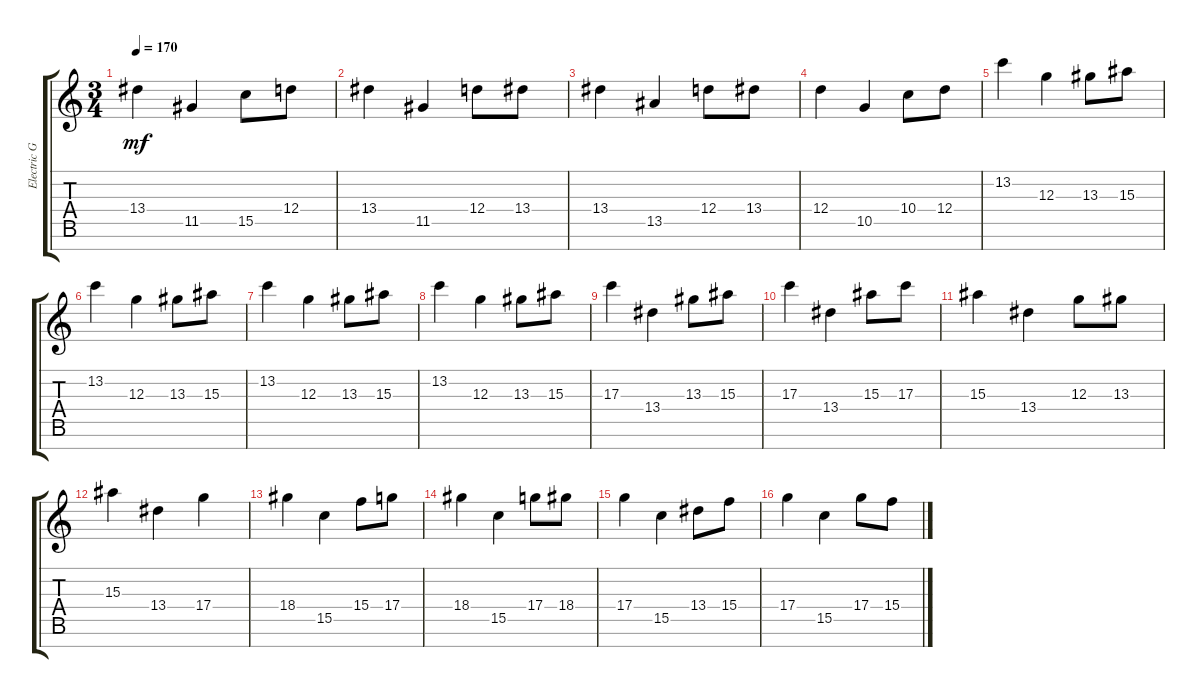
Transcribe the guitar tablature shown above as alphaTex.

\track ("Electric Guitar" "Electric G") {instrument overdrivenguitar}
\staff {score tabs}
\tuning (E4 B3 G3 D3 A2 E2 B1) {hide}
\ts (3 4)
\tempo 170
\clef g2
\ks c
13.4.4{dy mf} 11.5.4 15.5.8 12.4.8 |
13.4.4 11.5.4 12.4.8 13.4.8 |
13.4.4 13.5.4 12.4.8 13.4.8 |
12.4.4 10.5.4 10.4.8 12.4.8 |
13.2.4 12.3.4 13.3.8 15.3.8 |
13.2.4 12.3.4 13.3.8 15.3.8 |
13.2.4 12.3.4 13.3.8 15.3.8 |
13.2.4 12.3.4 13.3.8 15.3.8 |
17.3.4 13.4.4 13.3.8 15.3.8 |
17.3.4 13.4.4 15.3.8 17.3.8 |
15.3.4 13.4.4 12.3.8 13.3.8 |
15.3.4 13.4.4 17.4.4 |
18.4.4 15.5.4 15.4.8 17.4.8 |
18.4.4 15.5.4 17.4.8 18.4.8 |
17.4.4 15.5.4 13.4.8 15.4.8 |
17.4.4 15.5.4 17.4.8 15.4.8
